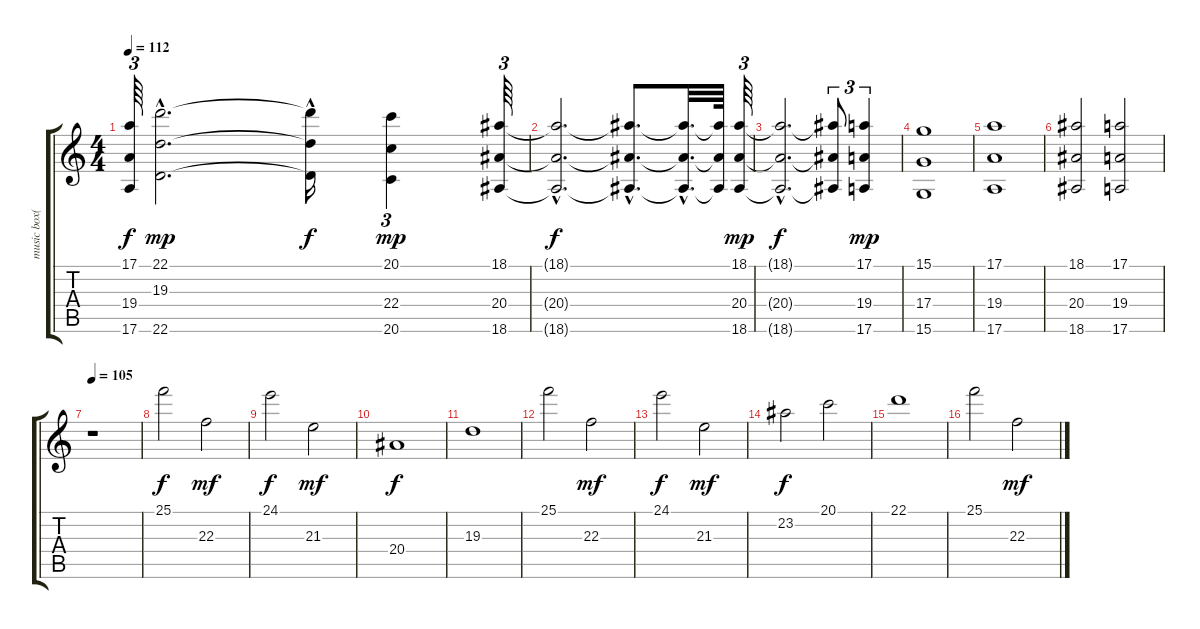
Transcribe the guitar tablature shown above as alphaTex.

\track ("music box(keybHigh)" "music box(") {instrument musicbox}
\staff {score tabs}
\tuning (E4 B3 G3 D3 A2 E2) {hide}
\ts (4 4)
\tempo 112
\clef g2
\ks c
(17.1{t} 19.4{t} 17.6{t}).64{tu (3 2) dy f} (22.1{hac} 19.3{hac} 22.6{hac}).2{d dy mp} (22.1{hac t} 19.3{hac t} 22.6{hac t}).16{dy f} (20.1 22.4 20.6).4{tu (3 2) dy mp} (18.1 20.4 18.6).64{tu (3 2)} |
(18.1{hac t} 20.4{hac t} 18.6{hac t}).2{d dy f} (18.1{hac t} 20.4{hac t} 18.6{hac t}).8{d} (18.1{hac t} 20.4{hac t} 18.6{hac t}).32{d} (18.1{t} 20.4{t} 18.6{t}).64 (18.1 20.4 18.6).64{tu (3 2) dy mp} |
(18.1{hac t} 20.4{hac t} 18.6{hac t}).2{d dy f} (18.1{t} 20.4{t} 18.6{t}).8{tu (3 2)} (17.1 19.4 17.6).4{tu (3 2) dy mp} |
(15.1 17.4 15.6).1 |
(17.1 19.4 17.6).1 |
(18.1 20.4 18.6).2 (17.1 19.4 17.6).2 |
\tempo 105
r.1 |
25.1.2{dy f volume 12 balance 8 instrument musicbox} 22.3.2{dy mf} |
24.1.2{dy f} 21.3.2{dy mf} |
20.4.1{dy f} |
19.3.1 |
25.1.2 22.3.2{dy mf} |
24.1.2{dy f} 21.3.2{dy mf} |
23.2.2{dy f} 20.1.2 |
22.1.1 |
25.1.2 22.3.2{dy mf}
